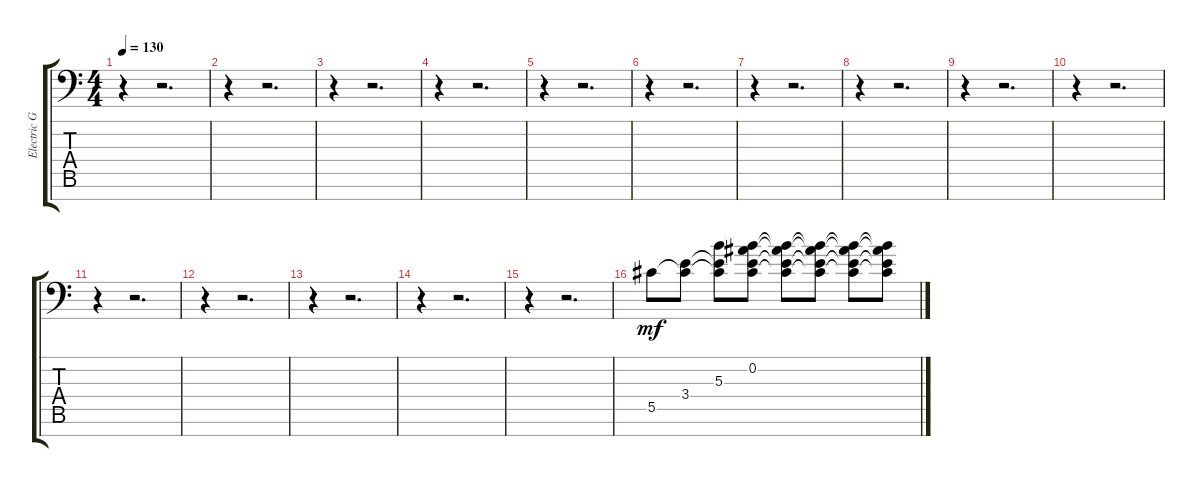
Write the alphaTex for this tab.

\track ("Electric Guitar" "Electric G") {instrument electricguitarclean}
\staff {score tabs}
\tuning (Eb4 Bb3 Gb3 Db3 Ab2 Eb2 Ab1) {hide}
\ts (4 4)
\tempo 130
\clef f4
\ks c
r.4{dy mf} r.2{d} |
r.4 r.2{d} |
r.4 r.2{d} |
r.4 r.2{d} |
r.4 r.2{d} |
r.4 r.2{d} |
r.4 r.2{d} |
r.4 r.2{d} |
r.4 r.2{d} |
r.4 r.2{d} |
r.4 r.2{d} |
r.4 r.2{d} |
r.4 r.2{d} |
r.4 r.2{d} |
r.4 r.2{d} |
5.5.8 (3.4 5.5{t}).8 (5.3 3.4{t} 5.5{t}).8 (0.2 5.3{t} 3.4{t} 5.5{t}).8 (0.2{t} 5.3{t} 3.4{t} 5.5{t}).8 (0.2{t} 5.3{t} 3.4{t} 5.5{t}).8 (0.2{t} 5.3{t} 3.4{t} 5.5{t}).8 (0.2{t} 5.3{t} 3.4{t} 5.5{t}).8
